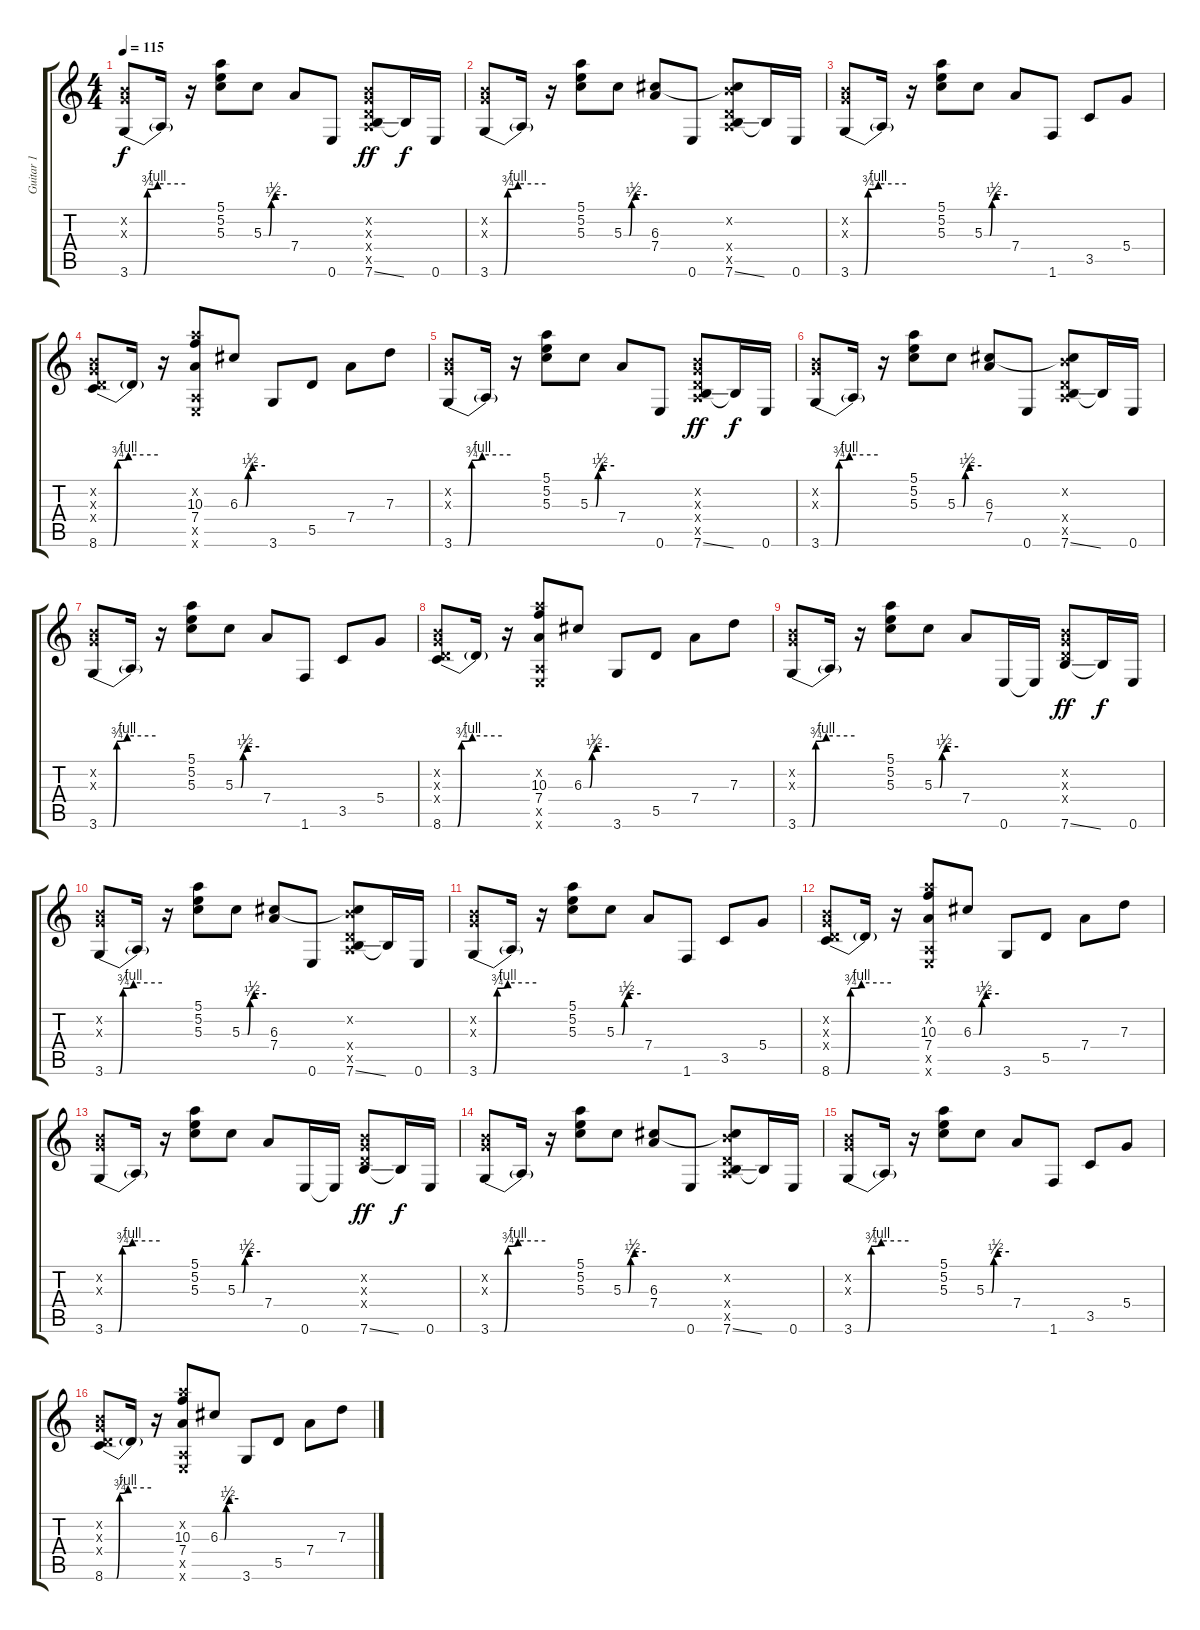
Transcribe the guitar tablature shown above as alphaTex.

\track ("Guitar 1" "Guitar 1") {instrument acousticguitarnylon}
\staff {score tabs}
\tuning (E4 B3 G3 D3 A2 E2) {hide}
\ts (4 4)
\tempo 115
\clef g2
\ks c
(0.2{x} 0.3{x} 3.6{be (custom 0 0 15 0 19 3 30 4 60 4)}).8{dy f} 3.6{t}.16 r.16 (5.1 5.2 5.3).8 5.3{be (custom 0 0 14 0 20 1 30 2 60 2)}.8 7.4.8 0.6.8 (0.2{x} 0.3{x} 0.4{x} 0.5{x} 7.6{ss}).8{dy ff} 7.6{t}.16{dy f} 0.6.16 |
(0.2{x} 0.3{x} 3.6{be (custom 0 0 15 0 19 3 30 4 60 4)}).8 3.6{t}.16 r.16 (5.1 5.2 5.3).8 5.3{be (custom 0 0 14 0 20 1 30 2 60 2)}.8 (6.3 7.4).8 0.6.8 (0.2{x} 6.3{t} 0.4{x} 0.5{x} 7.6{ss}).8 7.6{t}.16 0.6.16 |
(0.2{x} 0.3{x} 3.6{be (custom 0 0 15 0 19 3 30 4 60 4)}).8 3.6{t}.16 r.16 (5.1 5.2 5.3).8 5.3{be (custom 0 0 14 0 20 1 30 2 60 2)}.8 7.4.8 1.6.8 3.5.8 5.4.8 |
(0.2{x} 0.3{x} 0.4{x} 8.6{be (custom 0 0 15 0 19 3 30 4 60 4)}).8 8.6{t}.16 r.16 (10.2{x} 10.3 7.4 0.5{x} 0.6{x}).8 6.3{be (custom 0 0 14 0 20 1 30 2 60 2)}.8 3.6.8 5.5.8 7.4.8 7.3.8 |
(0.2{x} 0.3{x} 3.6{be (custom 0 0 15 0 19 3 30 4 60 4)}).8 3.6{t}.16 r.16 (5.1 5.2 5.3).8 5.3{be (custom 0 0 14 0 20 1 30 2 60 2)}.8 7.4.8 0.6.8 (0.2{x} 0.3{x} 0.4{x} 0.5{x} 7.6{ss}).8{dy ff} 7.6{t}.16{dy f} 0.6.16 |
(0.2{x} 0.3{x} 3.6{be (custom 0 0 15 0 19 3 30 4 60 4)}).8 3.6{t}.16 r.16 (5.1 5.2 5.3).8 5.3{be (custom 0 0 14 0 20 1 30 2 60 2)}.8 (6.3 7.4).8 0.6.8 (0.2{x} 6.3{t} 0.4{x} 0.5{x} 7.6{ss}).8 7.6{t}.16 0.6.16 |
(0.2{x} 0.3{x} 3.6{be (custom 0 0 15 0 19 3 30 4 60 4)}).8 3.6{t}.16 r.16 (5.1 5.2 5.3).8 5.3{be (custom 0 0 14 0 20 1 30 2 60 2)}.8 7.4.8 1.6.8 3.5.8 5.4.8 |
(0.2{x} 0.3{x} 0.4{x} 8.6{be (custom 0 0 15 0 19 3 30 4 60 4)}).8 8.6{t}.16 r.16 (10.2{x} 10.3 7.4 0.5{x} 0.6{x}).8 6.3{be (custom 0 0 14 0 20 1 30 2 60 2)}.8 3.6.8 5.5.8 7.4.8 7.3.8 |
(0.2{x} 0.3{x} 3.6{be (custom 0 0 15 0 19 3 30 4 60 4)}).8 3.6{t}.16 r.16 (5.1 5.2 5.3).8 5.3{be (custom 0 0 14 0 20 1 30 2 60 2)}.8 7.4.8 0.6.16 0.6{t}.16 (0.2{x} 0.3{x} 0.4{x} 7.6{ss}).8{dy ff} 7.6{t}.16{dy f} 0.6.16 |
(0.2{x} 0.3{x} 3.6{be (custom 0 0 15 0 19 3 30 4 60 4)}).8 3.6{t}.16 r.16 (5.1 5.2 5.3).8 5.3{be (custom 0 0 14 0 20 1 30 2 60 2)}.8 (6.3 7.4).8 0.6.8 (0.2{x} 6.3{t} 0.4{x} 0.5{x} 7.6{ss}).8 7.6{t}.16 0.6.16 |
(0.2{x} 0.3{x} 3.6{be (custom 0 0 15 0 19 3 30 4 60 4)}).8 3.6{t}.16 r.16 (5.1 5.2 5.3).8 5.3{be (custom 0 0 14 0 20 1 30 2 60 2)}.8 7.4.8 1.6.8 3.5.8 5.4.8 |
(0.2{x} 0.3{x} 0.4{x} 8.6{be (custom 0 0 15 0 19 3 30 4 60 4)}).8 8.6{t}.16 r.16 (10.2{x} 10.3 7.4 0.5{x} 0.6{x}).8 6.3{be (custom 0 0 14 0 20 1 30 2 60 2)}.8 3.6.8 5.5.8 7.4.8 7.3.8 |
(0.2{x} 0.3{x} 3.6{be (custom 0 0 15 0 19 3 30 4 60 4)}).8 3.6{t}.16 r.16 (5.1 5.2 5.3).8 5.3{be (custom 0 0 14 0 20 1 30 2 60 2)}.8 7.4.8 0.6.16 0.6{t}.16 (0.2{x} 0.3{x} 0.4{x} 7.6{ss}).8{dy ff} 7.6{t}.16{dy f} 0.6.16 |
(0.2{x} 0.3{x} 3.6{be (custom 0 0 15 0 19 3 30 4 60 4)}).8 3.6{t}.16 r.16 (5.1 5.2 5.3).8 5.3{be (custom 0 0 14 0 20 1 30 2 60 2)}.8 (6.3 7.4).8 0.6.8 (0.2{x} 6.3{t} 0.4{x} 0.5{x} 7.6{ss}).8 7.6{t}.16 0.6.16 |
(0.2{x} 0.3{x} 3.6{be (custom 0 0 15 0 19 3 30 4 60 4)}).8 3.6{t}.16 r.16 (5.1 5.2 5.3).8 5.3{be (custom 0 0 14 0 20 1 30 2 60 2)}.8 7.4.8 1.6.8 3.5.8 5.4.8 |
(0.2{x} 0.3{x} 0.4{x} 8.6{be (custom 0 0 15 0 19 3 30 4 60 4)}).8 8.6{t}.16 r.16 (10.2{x} 10.3 7.4 0.5{x} 0.6{x}).8 6.3{be (custom 0 0 14 0 20 1 30 2 60 2)}.8 3.6.8 5.5.8 7.4.8 7.3.8
